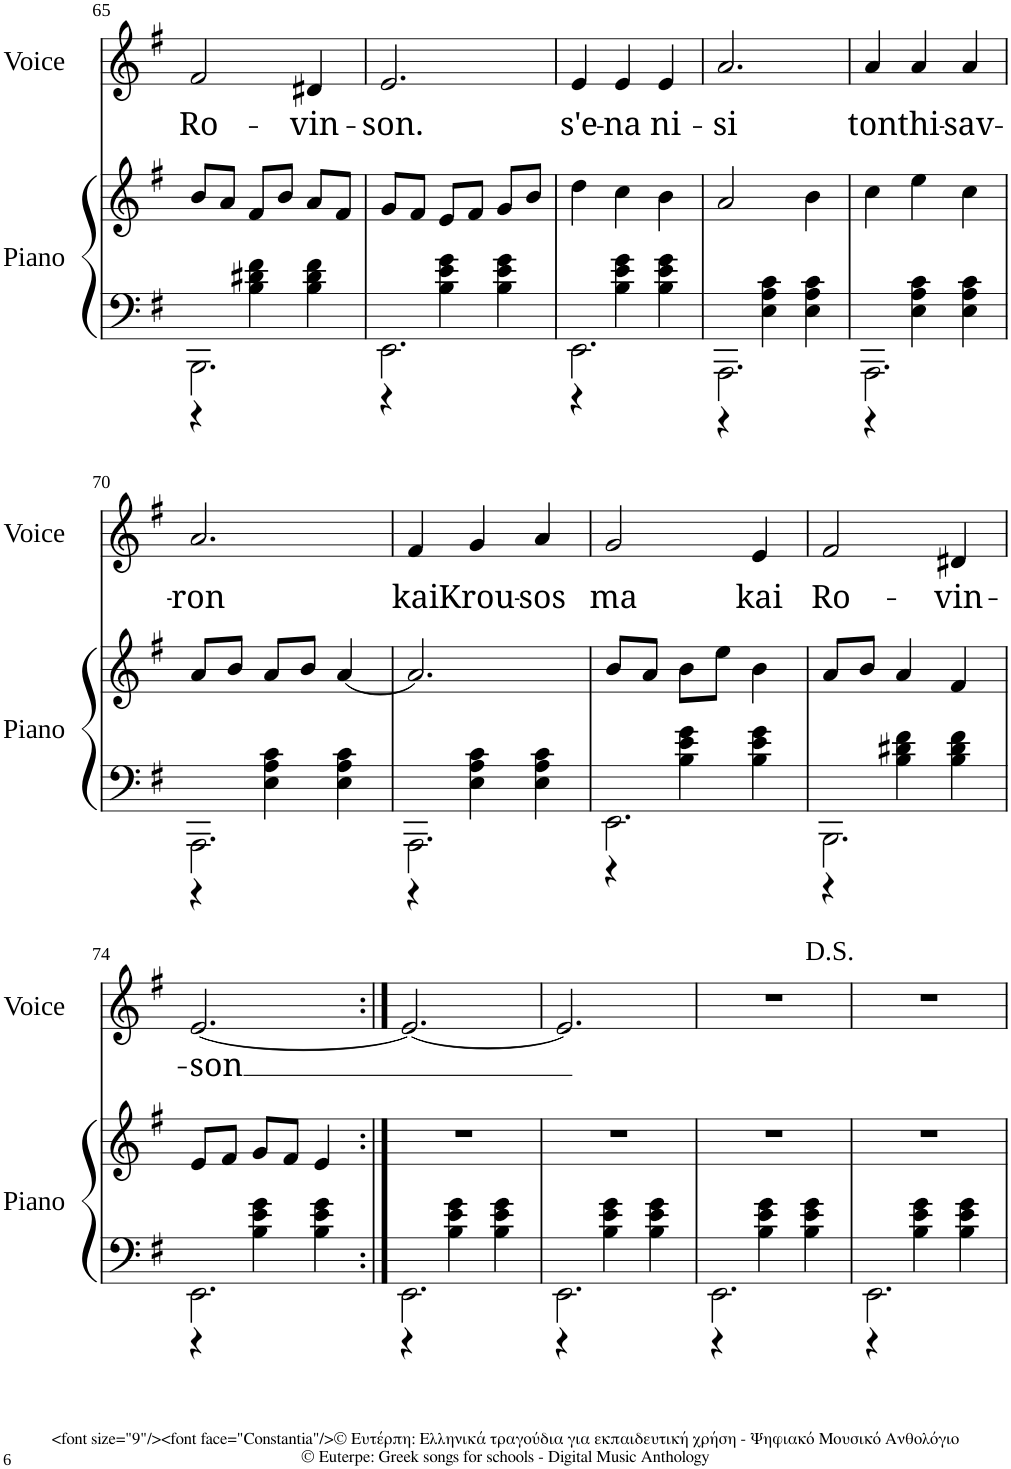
**kern	**kern	**kern	**text
*part2	*part2	*part1	*part1
*staff3	*staff2	*staff1	*staff1
*I"Piano	*	*I"Voice	*
*I'Piano	*	*I'Voice	*
!!LO:PB:g=z
*clefF4	*clefG2	*clefG2	*
*k[f#]	*k[f#]	*k[f#]	*
*M3/4	*M3/4	*M3/4	*
=65	=65	=65	=65
*^	*	*	*
!	!	!	!	!LO:LY:b
2.BBB\	4r	8b/L	2f#/	Ro-
.	.	8a/J	.	.
.	4B\ 4d#X\ 4f#\	8f#/L	.	.
.	.	8b/J	.	.
!	!	!	!	!LO:LY:b
.	4B\ 4d#\ 4f#\	8a/L	4d#X/	-vin-
.	.	8f#/J	.	.
=66	=66	=66	=66	=66
!	!	!	!	!LO:LY:b
2.EE\	4r	8g/L	2.e/	-son.
.	.	8f#/J	.	.
.	4B\ 4e\ 4g\	8e/L	.	.
.	.	8f#/J	.	.
.	4B\ 4e\ 4g\	8g/L	.	.
.	.	8b/J	.	.
=67	=67	=67	=67	=67
!	!	!	!	!LO:LY:b
2.EE\	4r	4dd\	4e/	s'e-
!	!	!	!	!LO:LY:b
.	4B\ 4e\ 4g\	4cc\	4e/	-na
!	!	!	!	!LO:LY:b
.	4B\ 4e\ 4g\	4b\	4e/	ni-
=68	=68	=68	=68	=68
!	!	!	!	!LO:LY:b
2.AAA\	4r	2a/	2.a/	-si
.	4E\ 4A\ 4c\	.	.	.
.	4E\ 4A\ 4c\	4b\	.	.
=69	=69	=69	=69	=69
!	!	!	!	!LO:LY:b
2.AAA\	4r	4cc\	4a/	ton
!	!	!	!	!LO:LY:b
.	4E\ 4A\ 4c\	4ee\	4a/	thi-
!	!	!	!	!LO:LY:b
.	4E\ 4A\ 4c\	4cc\	4a/	-sav-
!!LO:LB:g=z
=70	=70	=70	=70	=70
!	!	!	!	!LO:LY:b
2.AAA\	4r	8a/L	2.a/	-ron
.	.	8b/J	.	.
.	4E\ 4A\ 4c\	8a/L	.	.
.	.	8b/J	.	.
.	4E\ 4A\ 4c\	[4a/	.	.
=71	=71	=71	=71	=71
!	!	!	!	!LO:LY:b
2.AAA\	4r	2.a/]	4f#/	kai
!	!	!	!	!LO:LY:b
.	4E\ 4A\ 4c\	.	4g/	Krou-
!	!	!	!	!LO:LY:b
.	4E\ 4A\ 4c\	.	4a/	-sos
=72	=72	=72	=72	=72
!	!	!	!	!LO:LY:b
2.EE\	4r	8b/L	2g/	ma
.	.	8a/J	.	.
.	4B\ 4e\ 4g\	8b\L	.	.
.	.	8ee\J	.	.
!	!	!	!	!LO:LY:b
.	4B\ 4e\ 4g\	4b\	4e/	kai
=73	=73	=73	=73	=73
!	!	!	!	!LO:LY:b
2.BBB\	4r	8a/L	2f#/	Ro-
.	.	8b/J	.	.
.	4B\ 4d#X\ 4f#\	4a/	.	.
!	!	!	!	!LO:LY:b
.	4B\ 4d#\ 4f#\	4f#/	4d#X/	-vin-
!!LO:LB:g=z
=74	=74	=74	=74	=74
!	!	!	!	!LO:LY:b
2.EE\	4r	8e/L	[2.e/	-son
.	.	8f#/J	.	.
.	4B\ 4e\ 4g\	8g/L	.	.
.	.	8f#/J	.	.
.	4B\ 4e\ 4g\	4e/	.	.
=75:|!	=75:|!	=75:|!	=75:|!	=75:|!
2.EE\	4r	2.r	2.e/_	.
.	4B\ 4e\ 4g\	.	.	.
.	4B\ 4e\ 4g\	.	.	.
=76	=76	=76	=76	=76
2.EE\	4r	2.r	2.e/]	.
.	4B\ 4e\ 4g\	.	.	.
.	4B\ 4e\ 4g\	.	.	.
=77	=77	=77	=77	=77
2.EE\	4r	2.r	2.r	.
.	4B\ 4e\ 4g\	.	.	.
.	4B\ 4e\ 4g\	.	.	.
=78	=78	=78	=78	=78
2.EE\	4r	2.r	2.r	.
.	4B\ 4e\ 4g\	.	.	.
.	4B\ 4e\ 4g\	.	.	.
*v	*v	*	*	*
=	=	=	=
*-	*-	*-	*-
